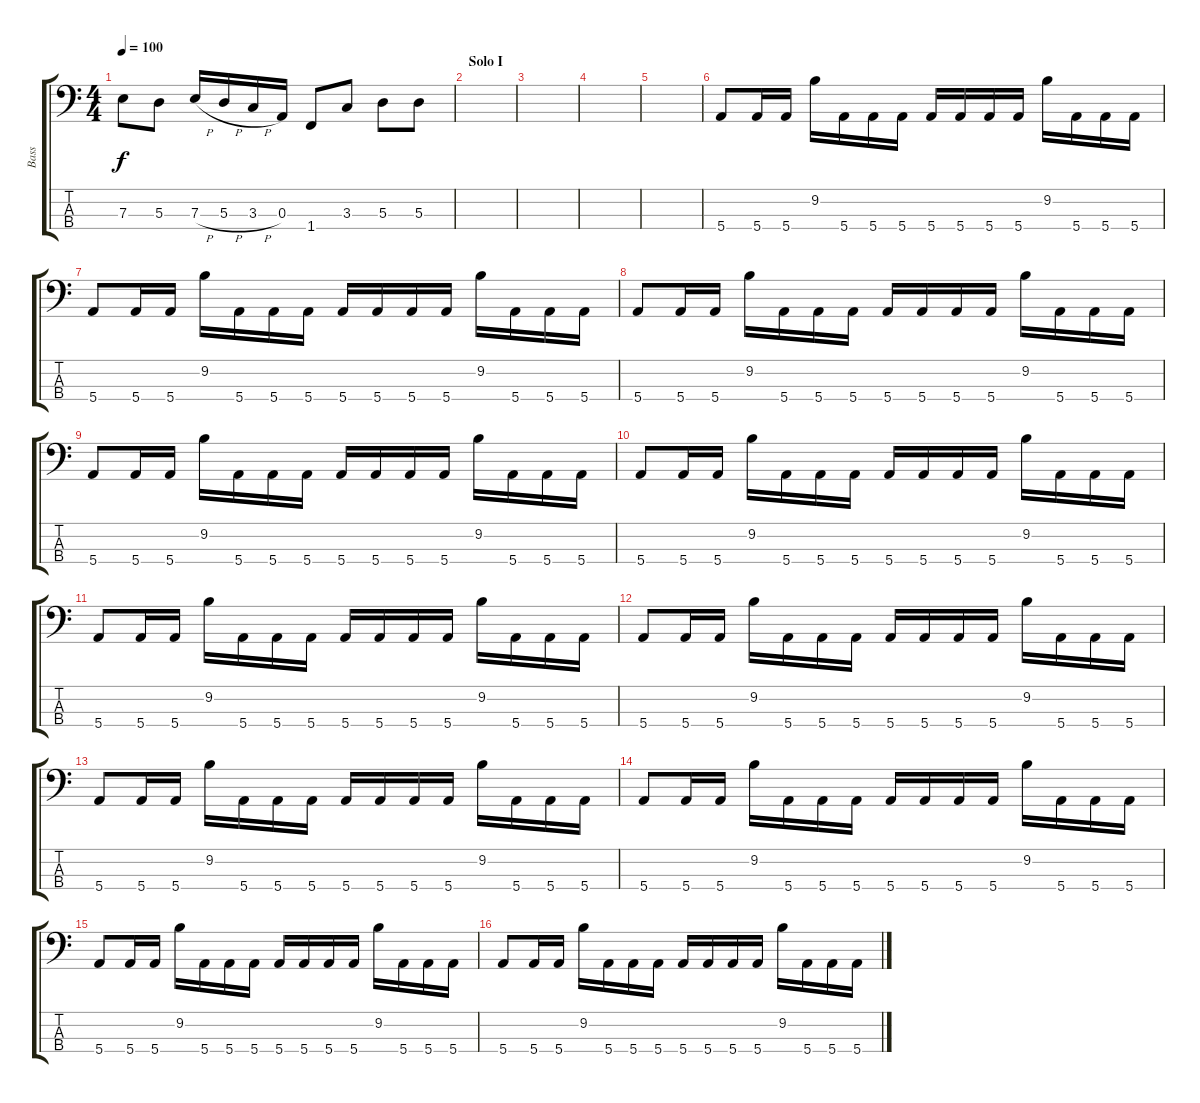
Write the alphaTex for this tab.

\track ("Bass" "Bass") {instrument electricbassfinger}
\staff {score tabs}
\tuning (G2 D2 A1 E1) {hide}
\ts (4 4)
\tempo 100
\clef f4
\ks c
7.3.8{dy f} 5.3.8 7.3{h}.16 5.3{h}.16 3.3{h}.16 0.3.16 1.4.8 3.3.8 5.3.8 5.3.8 |
\section ("" "Solo I")
|
|
|
|
5.4.8 5.4.16 5.4.16 9.2.16 5.4.16 5.4.16 5.4.16 5.4.16 5.4.16 5.4.16 5.4.16 9.2.16 5.4.16 5.4.16 5.4.16 |
5.4.8 5.4.16 5.4.16 9.2.16 5.4.16 5.4.16 5.4.16 5.4.16 5.4.16 5.4.16 5.4.16 9.2.16 5.4.16 5.4.16 5.4.16 |
5.4.8 5.4.16 5.4.16 9.2.16 5.4.16 5.4.16 5.4.16 5.4.16 5.4.16 5.4.16 5.4.16 9.2.16 5.4.16 5.4.16 5.4.16 |
5.4.8 5.4.16 5.4.16 9.2.16 5.4.16 5.4.16 5.4.16 5.4.16 5.4.16 5.4.16 5.4.16 9.2.16 5.4.16 5.4.16 5.4.16 |
5.4.8 5.4.16 5.4.16 9.2.16 5.4.16 5.4.16 5.4.16 5.4.16 5.4.16 5.4.16 5.4.16 9.2.16 5.4.16 5.4.16 5.4.16 |
5.4.8 5.4.16 5.4.16 9.2.16 5.4.16 5.4.16 5.4.16 5.4.16 5.4.16 5.4.16 5.4.16 9.2.16 5.4.16 5.4.16 5.4.16 |
5.4.8 5.4.16 5.4.16 9.2.16 5.4.16 5.4.16 5.4.16 5.4.16 5.4.16 5.4.16 5.4.16 9.2.16 5.4.16 5.4.16 5.4.16 |
5.4.8 5.4.16 5.4.16 9.2.16 5.4.16 5.4.16 5.4.16 5.4.16 5.4.16 5.4.16 5.4.16 9.2.16 5.4.16 5.4.16 5.4.16 |
5.4.8 5.4.16 5.4.16 9.2.16 5.4.16 5.4.16 5.4.16 5.4.16 5.4.16 5.4.16 5.4.16 9.2.16 5.4.16 5.4.16 5.4.16 |
5.4.8 5.4.16 5.4.16 9.2.16 5.4.16 5.4.16 5.4.16 5.4.16 5.4.16 5.4.16 5.4.16 9.2.16 5.4.16 5.4.16 5.4.16 |
5.4.8 5.4.16 5.4.16 9.2.16 5.4.16 5.4.16 5.4.16 5.4.16 5.4.16 5.4.16 5.4.16 9.2.16 5.4.16 5.4.16 5.4.16
